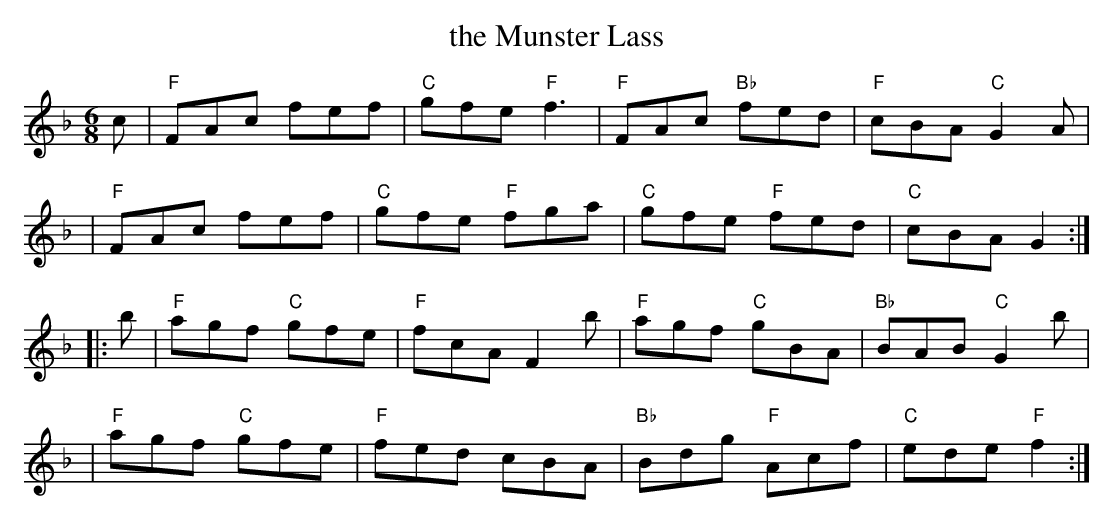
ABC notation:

X:1
T: the Munster Lass
M: 6/8
K: F
c \
| "F"FAc fef | "C"gfe "F"f3 | "F"FAc "Bb"fed | "F"cBA "C"G2A |
| "F"FAc fef | "C"gfe "F"fga | "C"gfe "F"fed | "C"cBA G2 :|
|: b \
| "F"agf "C"gfe | "F"fcA F2b | "F"agf "C"gBA | "Bb"BAB "C"G2b |
| "F"agf "C"gfe | "F"fed cBA | "Bb"Bdg "F"Acf | "C"ede "F"f2 :|
